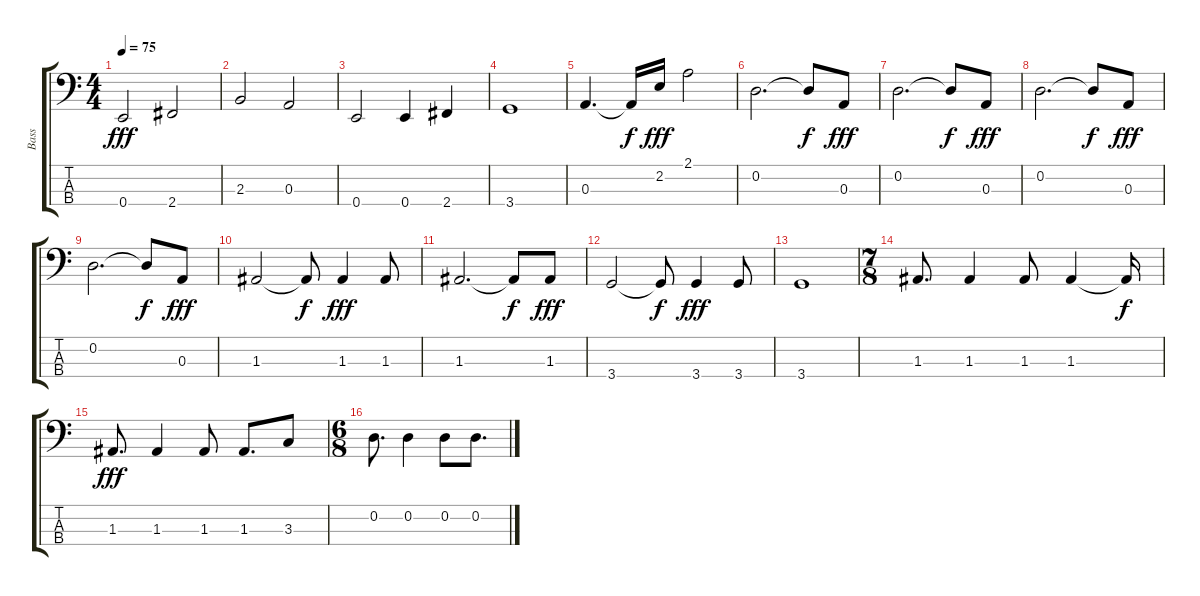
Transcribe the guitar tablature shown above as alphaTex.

\track ("Bass" "Bass") {instrument electricbasspick}
\staff {score tabs}
\tuning (G2 D2 A1 E1) {hide}
\ts (4 4)
\tempo 75
\clef f4
\ks c
0.4.2{dy fff} 2.4.2 |
2.3.2 0.3.2 |
0.4.2 0.4.4 2.4.4 |
3.4.1 |
0.3.4{d} 0.3{t}.16{dy f} 2.2.16{dy fff} 2.1.2 |
0.2.2{d} 0.2{t}.8{dy f} 0.3.8{dy fff} |
0.2.2{d} 0.2{t}.8{dy f} 0.3.8{dy fff} |
0.2.2{d} 0.2{t}.8{dy f} 0.3.8{dy fff} |
0.2.2{d} 0.2{t}.8{dy f} 0.3.8{dy fff} |
1.3.2 1.3{t}.8{dy f} 1.3.4{dy fff} 1.3.8 |
1.3.2{d} 1.3{t}.8{dy f} 1.3.8{dy fff} |
3.4.2 3.4{t}.8{dy f} 3.4.4{dy fff} 3.4.8 |
3.4.1 |
\ts (7 8)
1.3.8{d} 1.3.4 1.3.8 1.3.4 1.3{t}.16{dy f} |
1.3.8{d dy fff} 1.3.4 1.3.8 1.3.8{d} 3.3.8 |
\ts (6 8)
0.2.8{d} 0.2.4 0.2.8 0.2.8{d}
